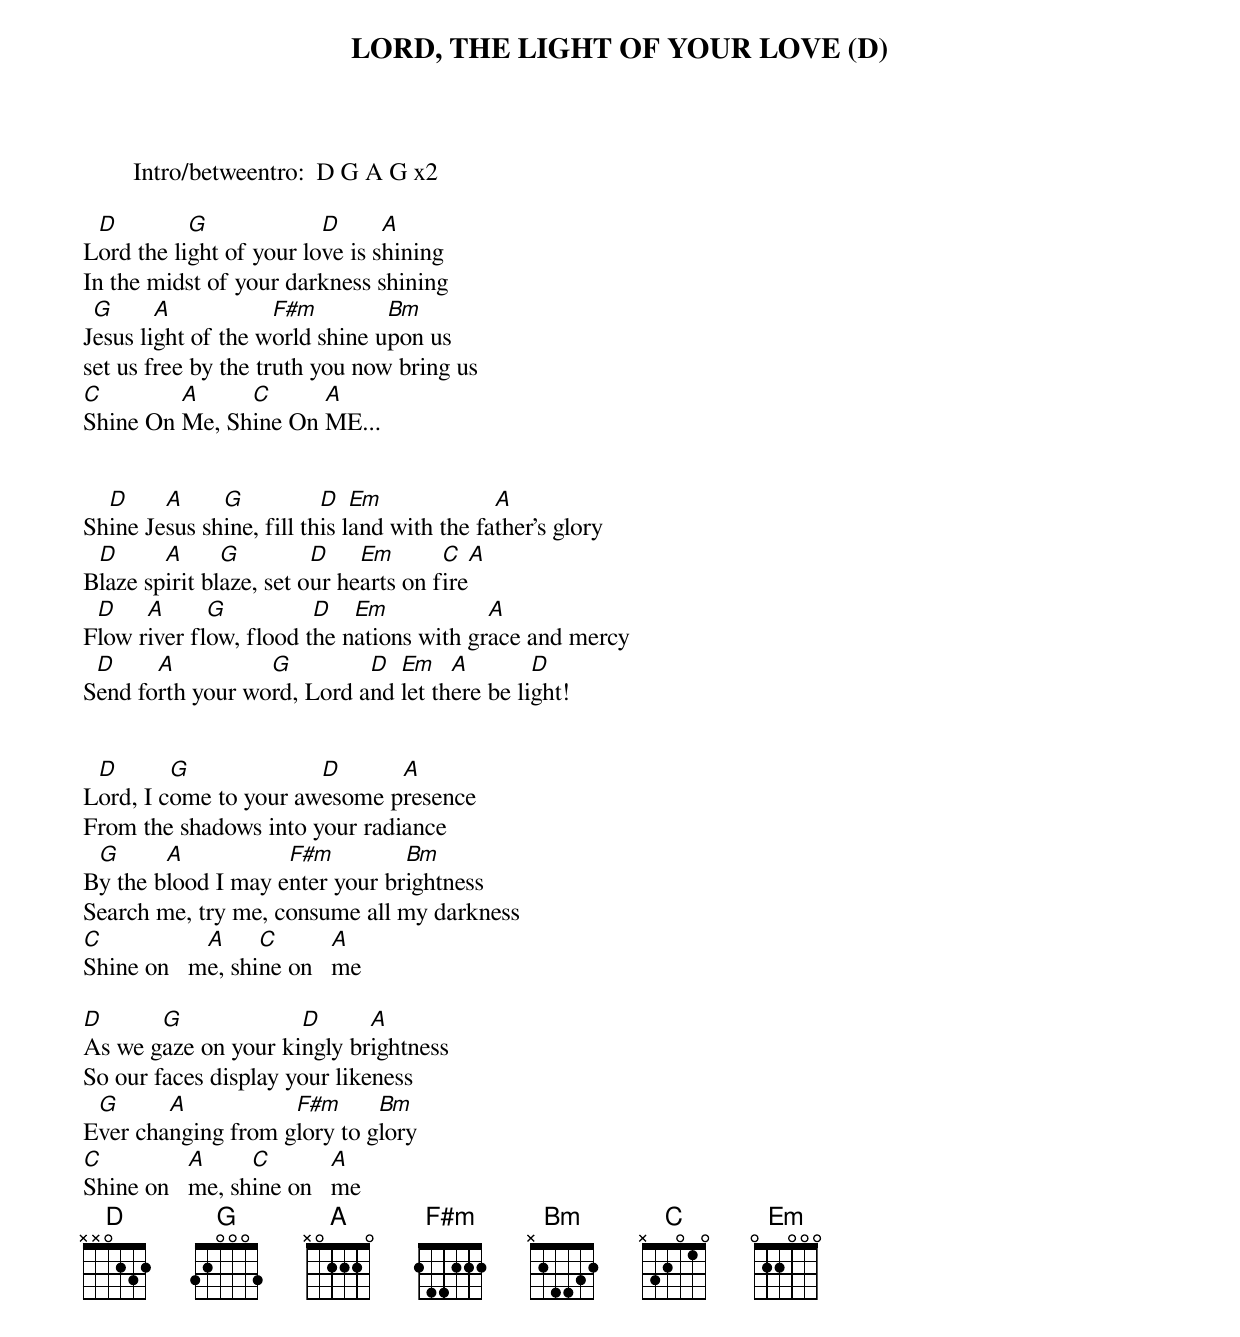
LORD, THE LIGHT OF YOUR LOVE (D)

	Intro/betweentro:  D G A G x2

 D         G             D      A
Lord the light of your love is shining
In the midst of your darkness shining
 G      A           F#m         Bm
Jesus light of the world shine upon us
set us free by the truth you now bring us
C        A     C      A
Shine On Me, Shine On ME...


  D     A     G           D   Em             A
Shine Jesus shine, fill this land with the father's glory
 D      A      G         D    Em       C    A
Blaze spirit blaze, set our hearts on fire
 D    A      G          D   Em            A
Flow river flow, flood the nations with grace and mercy
 D     A          G         D  Em    A        D
Send forth your word, Lord and let there be light!


 D       G             D      A
Lord, I come to your awesome presence
From the shadows into your radiance
 G      A           F#m         Bm
By the blood I may enter your brightness
Search me, try me, consume all my darkness
C           A     C       A
Shine on   me, shine on   me

D      G             D      A
As we gaze on your kingly brightness
So our faces display your likeness
 G      A           F#m      Bm
Ever changing from glory to glory
C          A     C        A
Shine on   me, shine on   me
